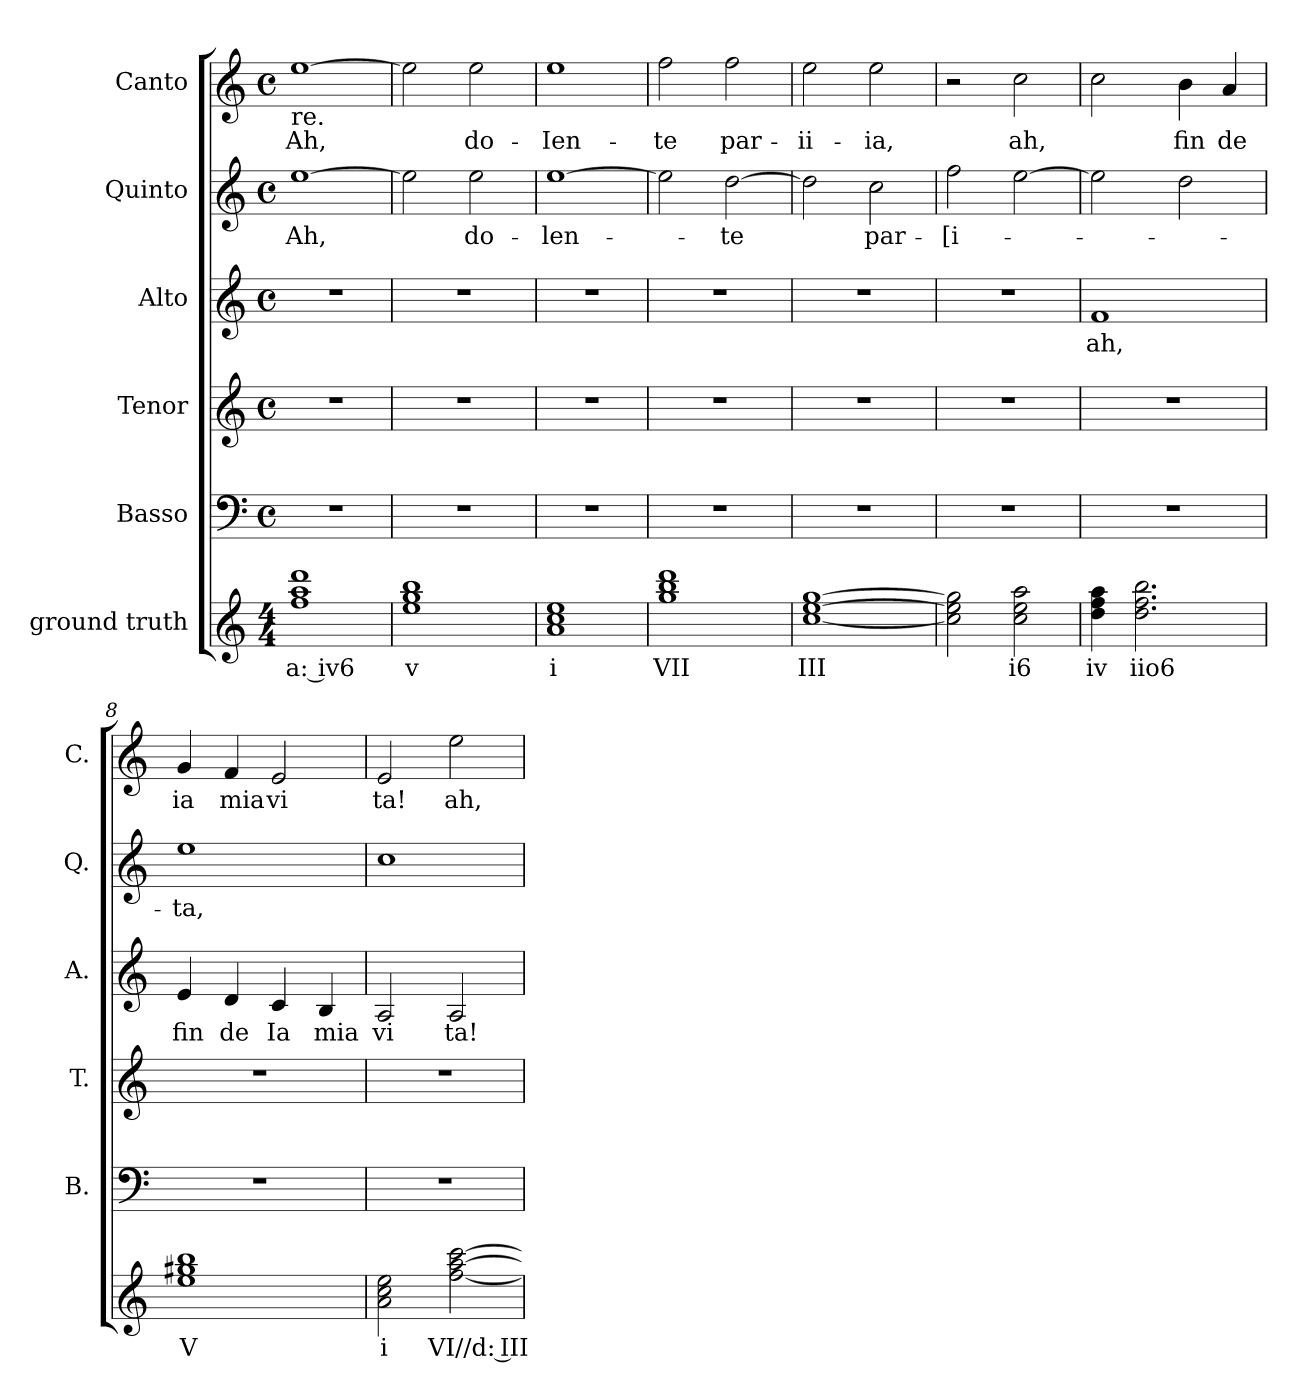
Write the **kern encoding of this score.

**kern	**text	**kern	**kern	**kern	**text	**kern	**text	**kern	**text
*part6	*part6	*part5	*part4	*part3	*part3	*part2	*part2	*part1	*part1
*staff6	*staff6	*staff5	*staff4	*staff3	*staff3	*staff2	*staff2	*staff1	*staff1
*I"ground truth	*	*I"Basso	*I"Tenor	*I"Alto	*	*I"Quinto	*	*I"Canto	*
*	*	*I'B.	*I'T.	*I'A.	*	*I'Q.	*	*I'C.	*
*	*	*clefF4	*clefG2	*clefG2	*	*clefG2	*	*clefG2	*
*k[]	*	*k[]	*k[]	*k[]	*	*k[]	*	*k[]	*
*M4/4	*	*M4/4	*M4/4	*M4/4	*	*M4/4	*	*M4/4	*
*	*	*met(c)	*met(c)	*met(c)	*	*met(c)	*	*met(c)	*
=1	=1	=1	=1	=1	=1	=1	=1	=1	=1
!	!	!	!	!	!	!	!LO:LY:b	!	!
!	!	!	!	!	!	!	!	!LO:TX:b:t=re.	!
!	!	!	!	!	!	!	!	!	!LO:LY:b
1ff 1aa 1ddd	a: iv6	1r	1r	1r	.	[1ee	-Ah,	[1ee	-Ah,
=2	=2	=2	=2	=2	=2	=2	=2	=2	=2
1ee 1gg 1bb	v	1r	1r	1r	.	2ee\]	.	2ee\]	.
!	!	!	!	!	!	!	!LO:LY:b	!	!
!	!	!	!	!	!	!	!	!	!LO:LY:b
.	.	.	.	.	.	2ee\	-do-	2ee\	-do-
=3	=3	=3	=3	=3	=3	=3	=3	=3	=3
!	!	!	!	!	!	!	!LO:LY:b	!	!
!	!	!	!	!	!	!	!	!	!LO:LY:b
1a 1cc 1ee	i	1r	1r	1r	.	[1ee	-len-	1ee	-Ien-
=4	=4	=4	=4	=4	=4	=4	=4	=4	=4
!	!	!	!	!	!	!	!	!	!LO:LY:b
1gg 1bb 1ddd	VII	1r	1r	1r	.	2ee\]	.	2ff\	-te
!	!	!	!	!	!	!	!LO:LY:b	!	!
!	!	!	!	!	!	!	!	!	!LO:LY:b
.	.	.	.	.	.	[2dd\	-te	2ff\	-par-
=5	=5	=5	=5	=5	=5	=5	=5	=5	=5
!	!	!	!	!	!	!	!	!	!LO:LY:b
[1cc [1ee [1gg	III	1r	1r	1r	.	2dd\]	.	2ee\	-ii-
!	!	!	!	!	!	!	!LO:LY:b	!	!
!	!	!	!	!	!	!	!	!	!LO:LY:b
.	.	.	.	.	.	2cc\	-par-	2ee\	-ia,
=6	=6	=6	=6	=6	=6	=6	=6	=6	=6
!	!	!	!	!	!	!	!LO:LY:b	!	!
2cc] 2ee] 2gg]	.	1r	1r	1r	.	2ff\	-[i-	2r	.
!	!	!	!	!	!	!	!	!	!LO:LY:b
2cc 2ee 2aa	i6	.	.	.	.	[2ee\	.	2cc\	-ah,
=7	=7	=7	=7	=7	=7	=7	=7	=7	=7
!	!	!	!	!	!LO:LY:b	!	!	!	!
4dd 4ff 4aa	iv	1r	1r	1f	-ah,	2ee\]	.	2cc\	.
2.dd 2.ff 2.bb	iio6	.	.	.	.	.	.	.	.
!	!	!	!	!	!	!	!	!	!LO:LY:b
.	.	.	.	.	.	2dd\	.	4b\	-fin
!	!	!	!	!	!	!	!	!	!LO:LY:b
.	.	.	.	.	.	.	.	4a/	-de
=8	=8	=8	=8	=8	=8	=8	=8	=8	=8
!	!	!	!	!	!LO:LY:b	!	!	!	!
!	!	!	!	!	!	!	!LO:LY:b	!	!
!	!	!	!	!	!	!	!	!	!LO:LY:b
1ee 1gg#X 1bb	V	1r	1r	4e/	-fin	1ee	-ta,	4g/	-ia
!	!	!	!	!	!LO:LY:b	!	!	!	!
!	!	!	!	!	!	!	!	!	!LO:LY:b
.	.	.	.	4d/	-de	.	.	4f/	-mia
!	!	!	!	!	!LO:LY:b	!	!	!	!
!	!	!	!	!	!	!	!	!	!LO:LY:b
.	.	.	.	4c/	-Ia	.	.	2e/	-vi
!	!	!	!	!	!LO:LY:b	!	!	!	!
.	.	.	.	4B/	-mia	.	.	.	.
=9	=9	=9	=9	=9	=9	=9	=9	=9	=9
!	!	!	!	!	!LO:LY:b	!	!	!	!
!	!	!	!	!	!	!	!	!	!LO:LY:b
2a 2cc 2ee	i	1r	1r	2A/	-vi	1cc	.	2e/	-ta!
!	!	!	!	!	!LO:LY:b	!	!	!	!
!	!	!	!	!	!	!	!	!	!LO:LY:b
[2ff [2aa [2ccc	VI//d: III	.	.	2A/	-ta!	.	.	2ee\	-ah,
=	=	=	=	=	=	=	=	=	=
*-	*-	*-	*-	*-	*-	*-	*-	*-	*-
